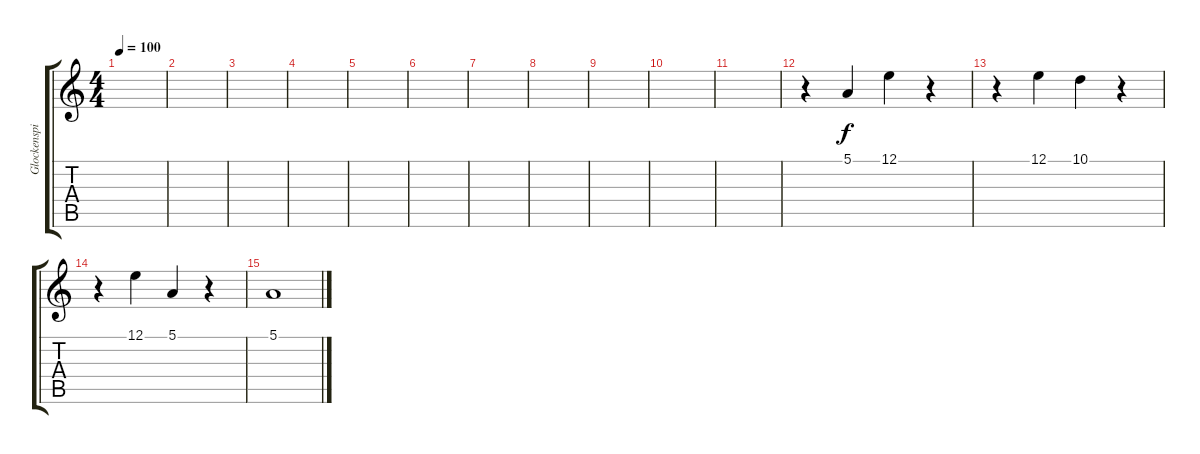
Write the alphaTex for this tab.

\track ("Glockenspiel" "Glockenspi") {instrument glockenspiel}
\staff {score tabs}
\tuning (E4 B3 G3 D3 A2 E2) {hide}
\ts (4 4)
\tempo 100
\clef g2
\ks c
|
|
|
|
|
|
|
|
|
|
|
r.4 5.1.4 12.1.4 r.4 |
r.4 12.1.4 10.1.4 r.4 |
r.4 12.1.4 5.1.4 r.4 |
5.1.1
